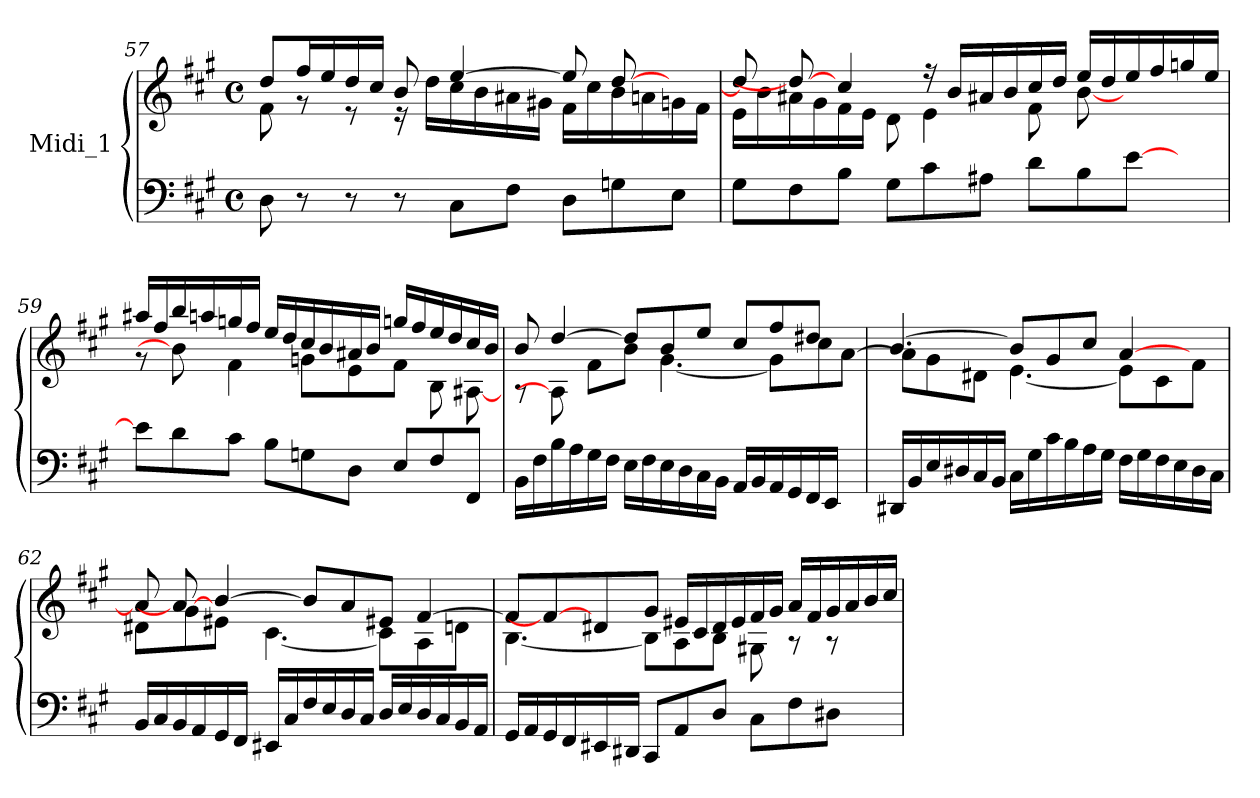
**kern	**kern
*part1	*part1
*staff2	*staff1
*I"Midi_1	*
*clefF4	*clefG2
*k[f#c#g#]	*k[f#c#g#]
*A:	*A:
*M4/4	*M4/4
*met(c)	*met(c)
=57	=57
*	*^
8D	8ddL	8f#\
8r	16ff#L	8r
.	16ee	.
8r	16dd	8r
.	16cc#JJ	.
8r	8b	16r
.	.	16ddLL
8C#L	[4ee/	16cc#\
.	.	16b\
8F#J	.	16a#X\
.	.	16g#X\JJ
8DL	8ee/]	16f#\LL
.	.	16cc#\
8Gn	[8dd/	16b\
.	.	16an\
8EJ	8ryy	16gn\
.	.	16f#\JJ
!!LO:LB:g=z	!!
=58	=58	=58
8G#L	8dd/]	16e\LL
.	.	16b\
8F#	8dd/_	16a#X\
.	.	16g#\
8BJ	4cc#/	16f#\
.	.	16e\JJ
8G#L	.	8d\
8c#	16r	4e\
.	16bLL	.
8A#XJ	16a#X	.
.	16b	.
8dL	16cc#	8f#\
.	16ddJJ	.
8B	16eeLL	[8b\
.	16dd	.
[8eJ	16ee	4ryy
.	16ff#	.
8ryy	16ggn	.
.	16eeJJ	.
=59	=59	=59
8eL]	16aa#XLL	8r
.	16ff#	.
8d	16bb	8b\]
.	16aan	.
8c#J	16ggn	4f#\
.	16ff#JJ	.
8BL	16ee/LL	.
.	16dd/	.
8Gn	16cc#/	8gn\L
.	16b/	.
8DJ	16a#X/	8e\
.	16b/JJ	.
8EL	16ggn/LL	8f#\J
.	16ff#/	.
8F#	16ee/	8B\
.	16dd/	.
8FF#J	16cc#/	[8A#X\
.	16b/JJ	.
!!LO:LB:g=z	!!
=60	=60	=60
16BBLL	8b/	8r
16F#	.	.
16B	[4dd/	8A#\]
16A	.	.
16G#	.	8f#\L
16F#JJ	.	.
16ELL	8ddL]	8b\J
16F#	.	.
16E	8b	[4.g#\
16D	.	.
16C#	8eeJ	.
16BBJJ	.	.
16AALL	8cc#L	.
16BB	.	.
16AA	8ff#	8g#\L]
16GG#	.	.
16FF#	8dd#XJ	8cc#\
16EEJJ	.	.
8ryy	8ryy	[8a\J
=61	=61	=61
16DD#XLL	[4.b/	8a\L]
16BB	.	.
16E	.	8g#\
16D#X	.	.
16C#	.	8d#X\J
16BBJJ	.	.
16C#LL	8bL]	[4.e\
16G#	.	.
16c#	8g#	.
16B	.	.
16A	8cc#J	.
16G#JJ	.	.
16F#LL	[4a/	8e\L]
16G#	.	.
16F#	.	8c#\
16E	.	.
16D#	8ryy	8f#\J
16C#JJ	.	.
!!LO:LB:g=z	!!
=62	=62	=62
16BBLL	8a/]	8d#X\L
16C#	.	.
16BB	8a/_	8g#\
16AA	.	.
16GG#	[4b/	8e#X\J
16FF#JJ	.	.
16EE#XLL	.	[4.c#\
16C#	.	.
16F#	8b/L]	.
16E	.	.
16D	8a/	.
16C#JJ	.	.
16DLL	8e#X/J	8c#L]
16E	.	.
16D	[4f#/	8A
16C#	.	.
16BB	.	8dnJ
16AAJJ	.	.
=63	=63	=63
16GG#LL	8f#/L]	[4.B\
16AA	.	.
16GG#	8f#/_	.
16FF#	.	.
16EE#X	8d#X/	.
16DD#XJJ	.	.
8CC#L	8g#/J	8B\L]
8AA	16e#XLL	8A\
.	16c#	.
8DJ	16d#	8B\J
.	16e#	.
8C#L	16f#	8G#X\
.	16g#JJ	.
8F#	16aLL	8r
.	16f#/	.
8D#XJ	16g#/	8r
.	16a/	.
8ryy	16b/	8ryy
.	16cc#/JJ	.
*	*v	*v
=	=
*-	*-
